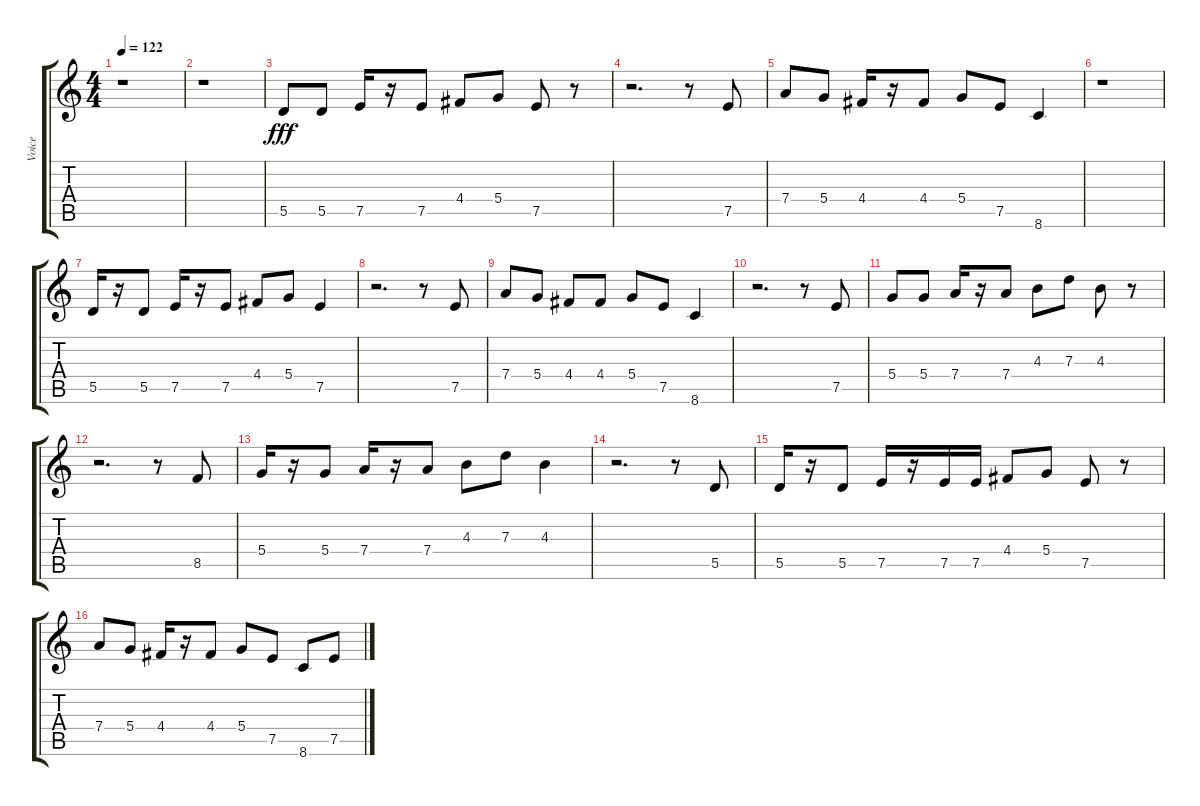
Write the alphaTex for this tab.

\track ("Voice" "Voice") {instrument overdrivenguitar}
\staff {score tabs}
\tuning (E4 B3 G3 D3 A2 E2) {hide}
\ts (4 4)
\tempo 122
\clef g2
\ks c
r.1{dy fff} |
r.1 |
5.5.8 5.5.8 7.5.16 r.16 7.5.8 4.4.8 5.4.8 7.5.8 r.8 |
r.2{d} r.8 7.5.8 |
7.4.8 5.4.8 4.4.16 r.16 4.4.8 5.4.8 7.5.8 8.6.4 |
r.1 |
5.5.16 r.16 5.5.8 7.5.16 r.16 7.5.8 4.4.8 5.4.8 7.5.4 |
r.2{d} r.8 7.5.8 |
7.4.8 5.4.8 4.4.8 4.4.8 5.4.8 7.5.8 8.6.4 |
r.2{d} r.8 7.5.8 |
5.4.8 5.4.8 7.4.16 r.16 7.4.8 4.3.8 7.3.8 4.3.8 r.8 |
r.2{d} r.8 8.5.8 |
5.4.16 r.16 5.4.8 7.4.16 r.16 7.4.8 4.3.8 7.3.8 4.3.4 |
r.2{d} r.8 5.5.8 |
5.5.16 r.16 5.5.8 7.5.16 r.16 7.5.16 7.5.16 4.4.8 5.4.8 7.5.8 r.8 |
7.4.8 5.4.8 4.4.16 r.16 4.4.8 5.4.8 7.5.8 8.6.8 7.5.8
